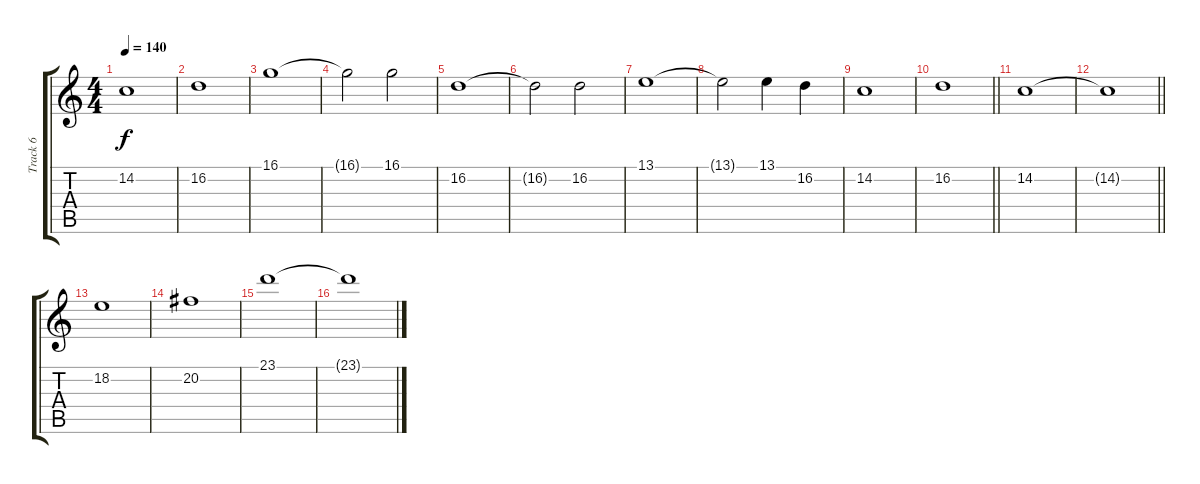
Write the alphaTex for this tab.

\track ("Track 6" "Track 6") {instrument stringensemble1}
\staff {score tabs}
\tuning (Eb4 Bb3 Gb3 Db3 Ab2 Db2) {hide}
\ts (4 4)
\tempo 140
\clef g2
\ks c
14.2.1{dy f} |
16.2.1 |
16.1.1 |
16.1{t}.2 16.1.2 |
16.2.1 |
16.2{t}.2 16.2.2 |
13.1.1 |
13.1{t}.2 13.1.4 16.2.4 |
14.2.1 |
\barLineRight lightlight
16.2.1 |
14.2.1 |
\barLineRight lightlight
14.2{t}.1 |
18.2.1 |
20.2.1 |
23.1.1 |
23.1{t}.1
